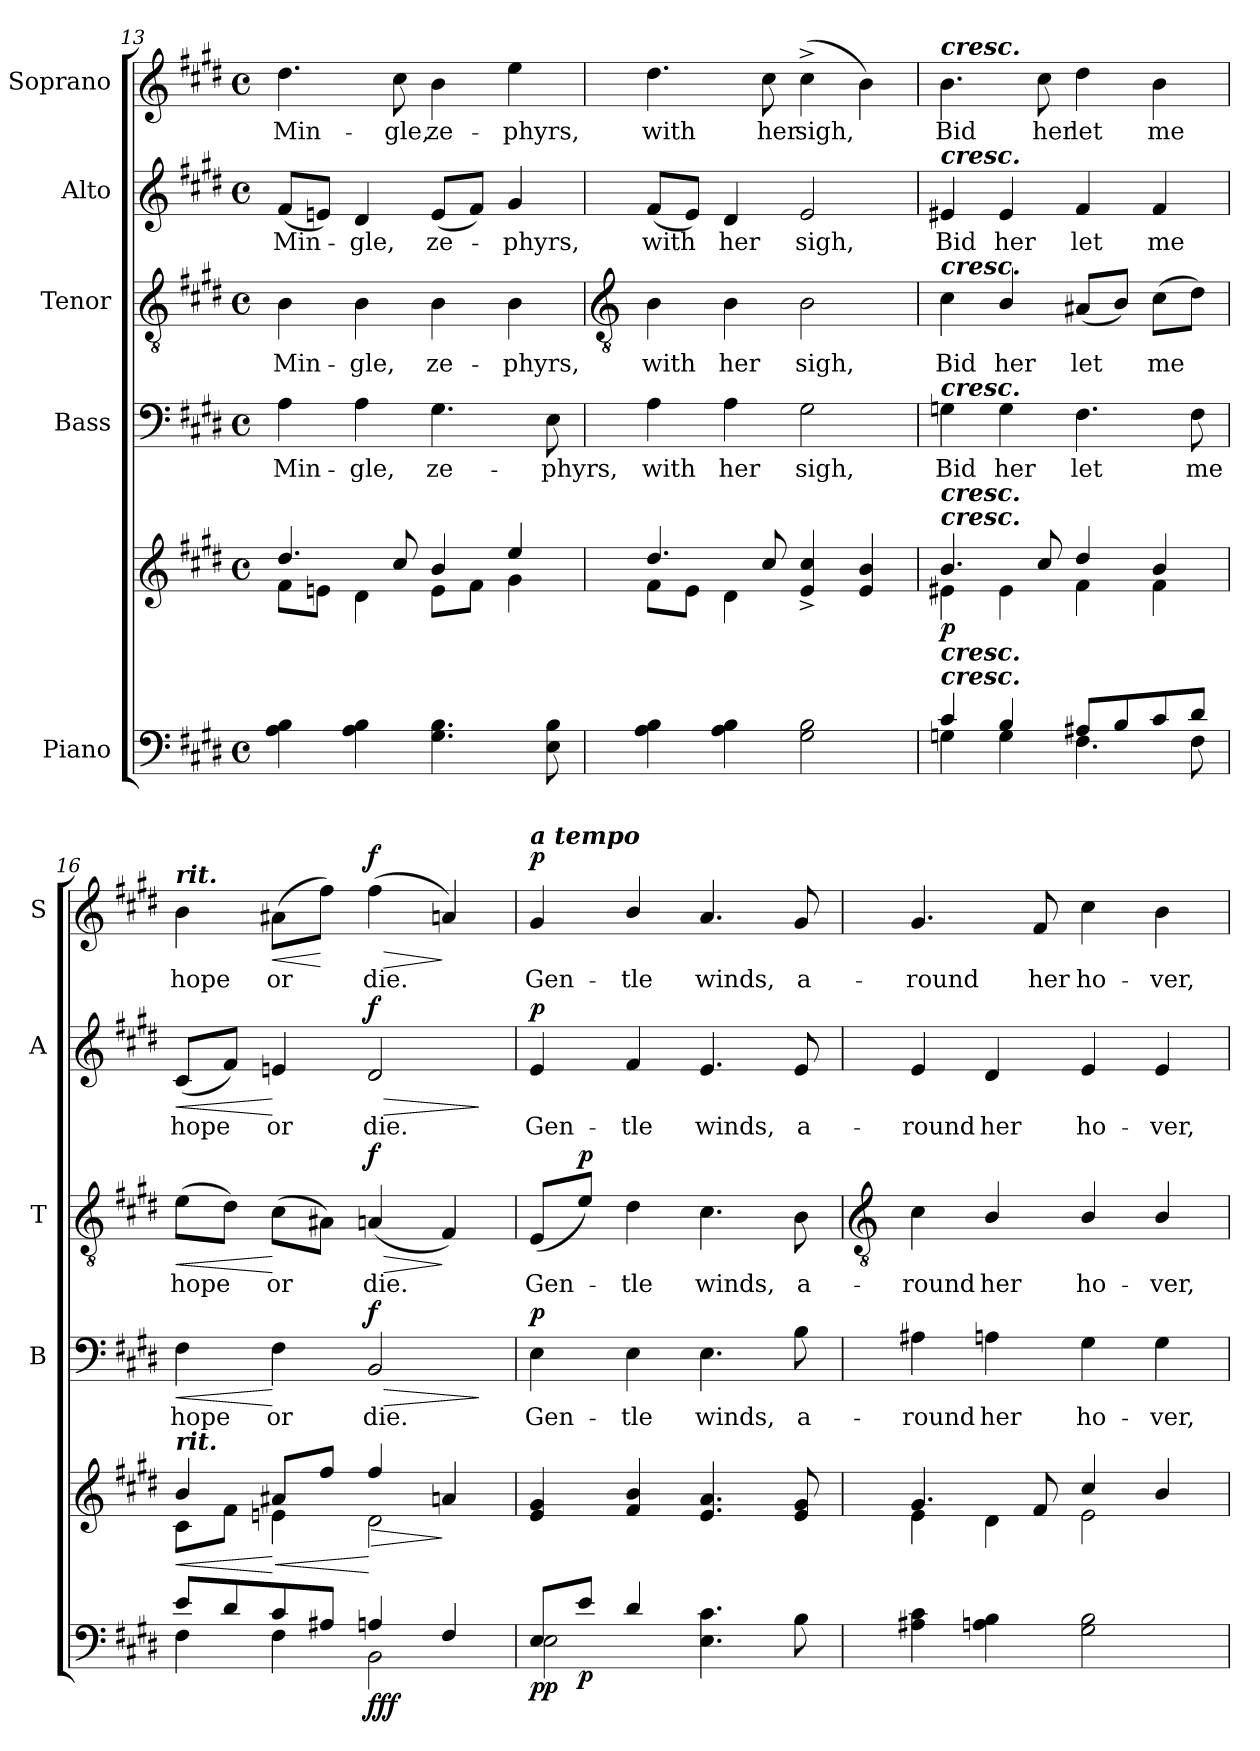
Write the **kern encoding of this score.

**kern	**kern	**dynam	**kern	**text	**dynam	**kern	**text	**dynam	**kern	**text	**dynam	**kern	**text	**dynam
*part5	*part5	*part5	*part4	*part4	*part4	*part3	*part3	*part3	*part2	*part2	*part2	*part1	*part1	*part1
*staff6	*staff5	*staff5/6	*staff4	*staff4	*staff4	*staff3	*staff3	*staff3	*staff2	*staff2	*staff2	*staff1	*staff1	*staff1
*I"Piano	*	*	*I"Bass	*	*	*I"Tenor	*	*	*I"Alto	*	*	*I"Soprano	*	*
*	*	*	*I'B	*	*	*I'T	*	*	*I'A	*	*	*I'S	*	*
*clefF4	*clefG2	*	*clefF4	*	*	*clefGv2	*	*	*clefG2	*	*	*clefG2	*	*
*k[f#c#g#d#]	*k[f#c#g#d#]	*	*k[f#c#g#d#]	*	*	*k[f#c#g#d#]	*	*	*k[f#c#g#d#]	*	*	*k[f#c#g#d#]	*	*
*E:	*E:	*	*E:	*	*	*E:	*	*	*E:	*	*	*E:	*	*
*M4/4	*M4/4	*	*M4/4	*	*	*M4/4	*	*	*M4/4	*	*	*M4/4	*	*
*met(c)	*met(c)	*	*met(c)	*	*	*met(c)	*	*	*met(c)	*	*	*met(c)	*	*
=13	=13	=13	=13	=13	=13	=13	=13	=13	=13	=13	=13	=13	=13	=13
*	*^	*	*	*	*	*	*	*	*	*	*	*	*	*
!	!	!	!	!	!LO:LY:b	!	!	!LO:LY:b	!	!	!LO:LY:b	!	!	!LO:LY:b	!
4A 4B	4.dd#/	8f#\L	.	4A	Min-	.	4B	Min-	.	(<8f#L	Min-	.	4.dd#	Min-	.
.	.	8en\J	.	.	.	.	.	.	.	8enJ)	.	.	.	.	.
!	!	!	!	!	!LO:LY:b	!	!	!LO:LY:b	!	!	!LO:LY:b	!	!	!	!
4A 4B	.	4d#\	.	4A	-gle,	.	4B	-gle,	.	4d#	gle,	.	.	.	.
!	!	!	!	!	!	!	!	!	!	!	!	!	!	!LO:LY:b	!
.	8cc#/	.	.	.	.	.	.	.	.	.	.	.	8cc#	-gle,	.
!	!	!	!	!	!LO:LY:b	!	!	!LO:LY:b	!	!	!LO:LY:b	!	!	!LO:LY:b	!
4.G# 4.B	4b/	8e\L	.	4.G#	ze-	.	4B	ze-	.	(<8eL	ze-	.	4b	ze-	.
.	.	8f#\J	.	.	.	.	.	.	.	8f#J)	.	.	.	.	.
!	!	!	!	!	!	!	!	!LO:LY:b	!	!	!LO:LY:b	!	!	!LO:LY:b	!
.	4ee/	4g#\	.	.	.	.	4B	-phyrs,	.	4g#	phyrs,	.	4ee	-phyrs,	.
!	!	!	!	!	!LO:LY:b	!	!	!	!	!	!	!	!	!	!
8E 8B	.	.	.	8E	-phyrs,	.	.	.	.	.	.	.	.	.	.
!!LO:LB:g=z
=14	=14	=14	=14	=14	=14	=14	=14	=14	=14	=14	=14	=14	=14	=14	=14
*	*	*	*	*	*	*	*clefGv2	*	*	*	*	*	*	*	*
*^	*	*	*	*	*	*	*	*	*	*	*	*	*	*	*
!	!	!	!	!	!	!LO:LY:b	!	!	!LO:LY:b	!	!	!LO:LY:b	!	!	!LO:LY:b	!
1ryy	4A\ 4B\	4.dd#/	8f#\L	.	4A	with	.	4B	with	.	(<8f#L	with	.	4.dd#	with	.
.	.	.	8e\J	.	.	.	.	.	.	.	8eJ)	.	.	.	.	.
!	!	!	!	!	!	!LO:LY:b	!	!	!LO:LY:b	!	!	!LO:LY:b	!	!	!	!
.	4A\ 4B\	.	4d#\	.	4A	her	.	4B	her	.	4d#	her	.	.	.	.
!	!	!	!	!	!	!	!	!	!	!	!	!	!	!	!LO:LY:b	!
.	.	8cc#/	.	.	.	.	.	.	.	.	.	.	.	8cc#	her	.
!	!	!	!	!	!	!LO:LY:b	!	!	!LO:LY:b	!	!	!LO:LY:b	!	!	!LO:LY:b	!
.	2G#\ 2B\	4e/^ 4cc#/^	2ryy	.	2G#	sigh,	.	2B	sigh,	.	2e	sigh,	.	(>4cc#^	sigh,	.
.	.	4e/ 4b/	.	.	.	.	.	.	.	.	.	.	.	4b)	.	.
=15	=15	=15	=15	=15	=15	=15	=15	=15	=15	=15	=15	=15	=15	=15	=15	=15
!	!	!	!	!	!	!	!	!	!	!	!	!	!	!LO:TX:a:Bi:t=cresc.	!	!
!	!	!	!	!	!	!	!	!	!	!	!LO:TX:a:Bi:t=cresc.	!	!	!	!	!
!	!	!	!	!	!	!	!	!LO:TX:a:Bi:t=cresc.	!	!	!	!	!	!	!	!
!	!	!	!	!	!LO:TX:a:Bi:t=cresc.	!	!	!	!	!	!	!	!	!	!	!
!	!	!LO:TX:a:Bi:t=cresc.	!	!	!	!	!	!	!	!	!	!	!	!	!	!
!	!	!LO:TX:a:Bi:t=cresc.	!	!	!	!	!	!	!	!	!	!	!	!	!	!
!LO:TX:a:Bi:t=cresc.	!	!	!	!	!	!	!	!	!	!	!	!	!	!	!	!
!LO:TX:a:Bi:t=cresc.	!	!	!	!	!	!	!	!	!	!	!	!	!	!	!	!
!	!	!	!	!LO:DY:b	!	!LO:LY:b	!	!	!LO:LY:b	!	!	!LO:LY:b	!	!	!LO:LY:b	!
4c#/	4Gn\	4.b/	4e#X\	p	4Gn	Bid	.	4c#	Bid	.	4e#X	Bid	.	4.b	Bid	.
!	!	!	!	!	!	!LO:LY:b	!	!	!LO:LY:b	!	!	!LO:LY:b	!	!	!	!
4B/	4G\	.	4e#\	.	4G	her	.	4B/	her	.	4e#	her	.	.	.	.
!	!	!	!	!	!	!	!	!	!	!	!	!	!	!	!LO:LY:b	!
.	.	8cc#/	.	.	.	.	.	.	.	.	.	.	.	8cc#	her	.
!	!	!	!	!	!	!LO:LY:b	!	!	!LO:LY:b	!	!	!LO:LY:b	!	!	!LO:LY:b	!
8A#X/L	4.F#\	4dd#/	4f#\	.	4.F#	let	.	(<8A#XL	let	.	4f#	let	.	4dd#	let	.
8B/	.	.	.	.	.	.	.	8BJ)	.	.	.	.	.	.	.	.
!	!	!	!	!	!	!	!	!	!LO:LY:b	!	!	!LO:LY:b	!	!	!LO:LY:b	!
8c#/	.	4b/	4f#\	.	.	.	.	(>8c#L	me	.	4f#	me	.	4b	me	.
!	!	!	!	!	!	!LO:LY:b	!	!	!	!	!	!	!	!	!	!
8d#/J	8F#\	.	.	.	8F#	me	.	8d#J)	.	.	.	.	.	.	.	.
=16	=16	=16	=16	=16	=16	=16	=16	=16	=16	=16	=16	=16	=16	=16	=16	=16
!	!	!	!	!	!	!	!	!	!	!	!	!	!	!LO:TX:a:Bi:t=rit.	!	!
!	!	!LO:TX:a:Bi:t=rit.	!	!	!	!	!	!	!	!	!	!	!	!	!	!
!	!	!	!	!LO:HP:b	!	!LO:LY:b	!LO:HP:b	!	!LO:LY:b	!LO:HP:b	!	!LO:LY:b	!LO:HP:b	!	!LO:LY:b	!
8e/L	4F#\	4b/	8c#\L	<	4F#	hope	<	(>8eL	hope	<	(<8c#L	hope	<	4b	hope	.
8d#/	.	.	8f#\J	.	.	.	.	8d#J)	.	.	8f#J)	.	.	.	.	.
!	!	!	!	!LO:HP:b	!	!LO:LY:b	!	!	!LO:LY:b	!	!	!LO:LY:b	!	!	!LO:LY:b	!LO:HP:b
8c#/	4F#\	8a#X/L	4en\	< [	4F#	or	[	(>8c#L	or	[	4en	or	[	(8a#XL	or	<
8A#X/J	.	8ff#/J	.	[	.	.	.	8A#XJ)	.	.	.	.	.	8ff#J)	.	[
!	!	!	!	!LO:HP:b	!	!	!	!	!	!	!	!	!	!	!	!
!	!	!	!	!LO:HP:n=1:b	!	!LO:LY:b	!LO:HP:b	!	!LO:LY:b	!LO:HP:b	!	!LO:LY:b	!LO:HP:b	!	!LO:LY:b	!LO:HP:b
!	!	!	!	!LO:DY:n=1:b=2	!	!	!	!	!	!	!	!	!	!	!	!
!	!	!	!	!LO:DY:n=2:b=2	!	!	!	!	!	!	!	!	!	!	!	!
!	!	!	!	!LO:DY:n=3:b	!	!	!LO:DY:n=1:b	!	!	!LO:DY:n=1:b	!	!	!LO:DY:n=1:b	!	!	!LO:DY:n=1:b
4An/	2BB\	4ff#/	2d#\	> > f f f	2BB	die.	> f	(<4An	die.	> f	2d#	die.	> f	(<4ff#	die.	> f
4F#/	.	4an/	.	]	.	.	.	4F#)	.	]	.	.	.	4an)	.	]
*v	*v	*	*	*	*	*	*	*	*	*	*	*	*	*	*	*
*	*v	*v	*	*	*	*	*	*	*	*	*	*	*	*	*
.	.	]	.	.	]	.	.	.	.	.	]	.	.	.
=17	=17	=17	=17	=17	=17	=17	=17	=17	=17	=17	=17	=17	=17	=17
*^	*^	*	*	*	*	*	*	*	*	*	*	*	*	*
!	!	!	!	!	!	!	!	!	!	!	!	!	!	!LO:TX:a:Bi:t=a tempo	!	!
!	!	!	!	!LO:DY:b=2	!	!LO:LY:b	!	!	!LO:LY:b	!	!	!LO:LY:b	!	!	!LO:LY:b	!
!	!	!	!	!LO:DY:n=1:b	!	!	!LO:DY:b	!	!	!	!	!	!LO:DY:b	!	!	!LO:DY:b
8E/L	2E\	4e/ 4g#/	1ryy	p p	4E	Gen-	p	(8EL	Gen-	.	4e	Gen-	p	4g#	Gen-	p
!	!	!	!	!LO:DY:n=2:b=2	!	!	!	!	!	!LO:DY:b	!	!	!	!	!	!
8e/J	.	.	.	p	.	.	.	8eJ)	.	p	.	.	.	.	.	.
!	!	!	!	!	!	!LO:LY:b	!	!	!LO:LY:b	!	!	!LO:LY:b	!	!	!LO:LY:b	!
4d#/	.	4f#/ 4b/	.	.	4E	-tle	.	4d#	tle	.	4f#	-tle	.	4b/	-tle	.
!	!	!	!	!	!	!LO:LY:b	!	!	!LO:LY:b	!	!	!LO:LY:b	!	!	!LO:LY:b	!
2ryy	4.E\ 4.c#\	4.e/ 4.a/	.	.	4.E	winds,	.	4.c#	winds,	.	4.e	winds,	.	4.a	winds,	.
!	!	!	!	!	!	!LO:LY:b	!	!	!LO:LY:b	!	!	!LO:LY:b	!	!	!LO:LY:b	!
.	8B\	8e/ 8g#/	.	.	8B	a-	.	8B	a-	.	8e	a-	.	8g#	a-	.
!!LO:LB:g=z
=18	=18	=18	=18	=18	=18	=18	=18	=18	=18	=18	=18	=18	=18	=18	=18	=18
*	*	*	*	*	*	*	*	*clefGv2	*	*	*	*	*	*	*	*
!	!	!	!	!	!	!LO:LY:b	!	!	!LO:LY:b	!	!	!LO:LY:b	!	!	!LO:LY:b	!
1ryy	4A#X\ 4c#\	4.g#/	4e\	.	4A#X	-round	.	4c#	-round	.	4e	-round	.	4.g#	-round	.
!	!	!	!	!	!	!LO:LY:b	!	!	!LO:LY:b	!	!	!LO:LY:b	!	!	!	!
.	4An\ 4B\	.	4d#\	.	4An	her	.	4B/	her	.	4d#	her	.	.	.	.
!	!	!	!	!	!	!	!	!	!	!	!	!	!	!	!LO:LY:b	!
.	.	8f#/	.	.	.	.	.	.	.	.	.	.	.	8f#	her	.
!	!	!	!	!	!	!LO:LY:b	!	!	!LO:LY:b	!	!	!LO:LY:b	!	!	!LO:LY:b	!
.	2G#\ 2B\	4cc#/	2e\	.	4G#	ho-	.	4B/	ho-	.	4e	ho-	.	4cc#	ho-	.
!	!	!	!	!	!	!LO:LY:b	!	!	!LO:LY:b	!	!	!LO:LY:b	!	!	!LO:LY:b	!
.	.	4b/	.	.	4G#	-ver,	.	4B/	-ver,	.	4e	-ver,	.	4b	-ver,	.
*v	*v	*	*	*	*	*	*	*	*	*	*	*	*	*	*	*
*	*v	*v	*	*	*	*	*	*	*	*	*	*	*	*	*
=	=	=	=	=	=	=	=	=	=	=	=	=	=	=
*-	*-	*-	*-	*-	*-	*-	*-	*-	*-	*-	*-	*-	*-	*-
